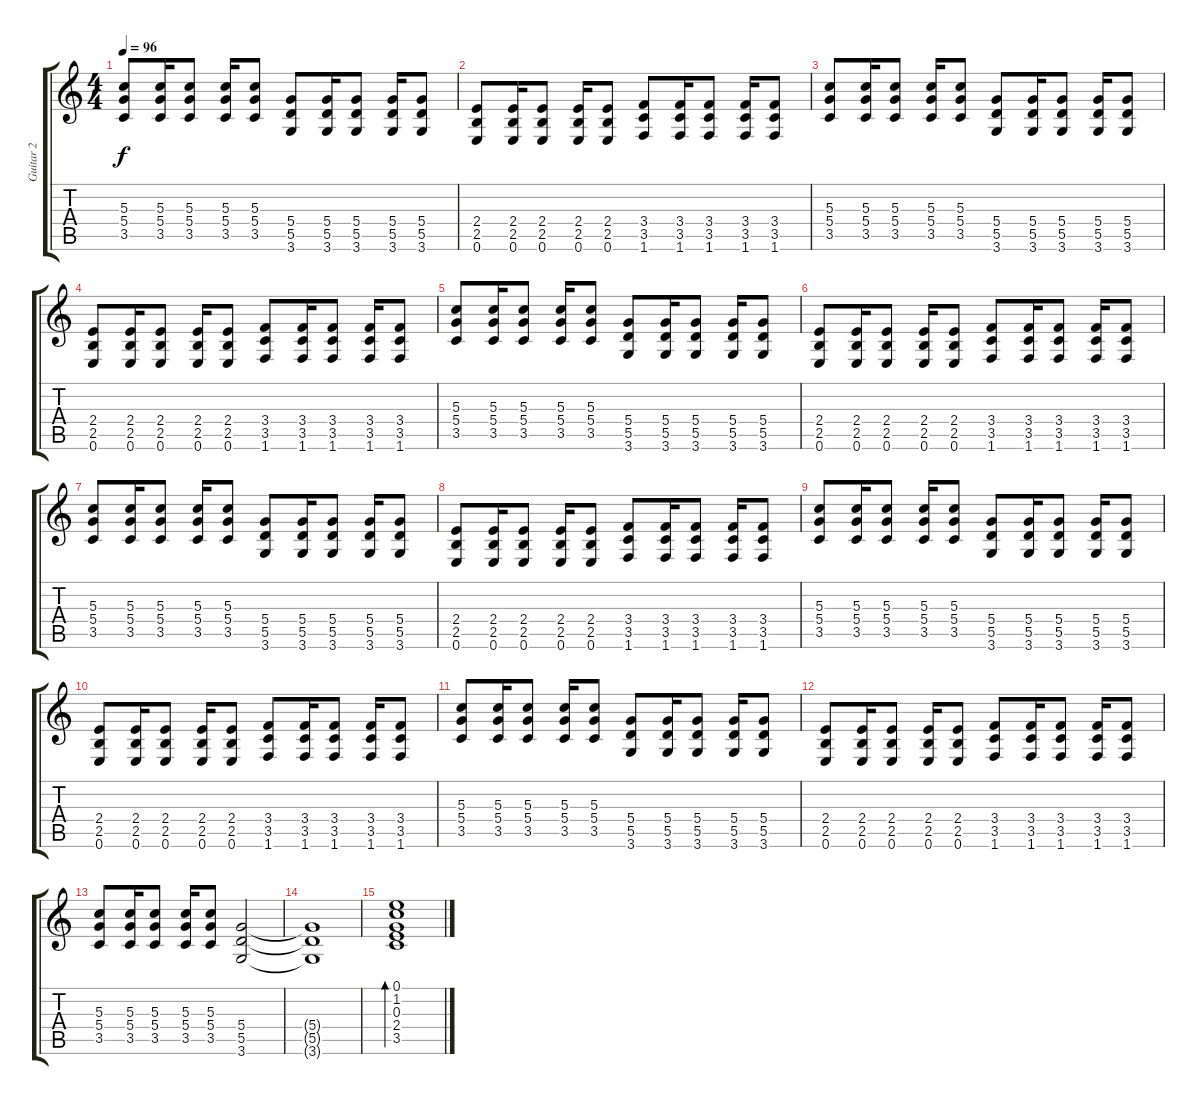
\track ("Guitar 2" "Guitar 2") {instrument distortionguitar}
\staff {score tabs}
\tuning (E4 B3 G3 D3 A2 E2) {hide}
\ts (4 4)
\tempo 96
\clef g2
\ks c
(5.3 5.4 3.5).8{dy f} (5.3 5.4 3.5).16 (5.3 5.4 3.5).8 (5.3 5.4 3.5).16 (5.3 5.4 3.5).8 (5.4 5.5 3.6).8 (5.4 5.5 3.6).16 (5.4 5.5 3.6).8 (5.4 5.5 3.6).16 (5.4 5.5 3.6).8 |
(2.4 2.5 0.6).8 (2.4 2.5 0.6).16 (2.4 2.5 0.6).8 (2.4 2.5 0.6).16 (2.4 2.5 0.6).8 (3.4 3.5 1.6).8 (3.4 3.5 1.6).16 (3.4 3.5 1.6).8 (3.4 3.5 1.6).16 (3.4 3.5 1.6).8 |
(5.3 5.4 3.5).8 (5.3 5.4 3.5).16 (5.3 5.4 3.5).8 (5.3 5.4 3.5).16 (5.3 5.4 3.5).8 (5.4 5.5 3.6).8 (5.4 5.5 3.6).16 (5.4 5.5 3.6).8 (5.4 5.5 3.6).16 (5.4 5.5 3.6).8 |
(2.4 2.5 0.6).8 (2.4 2.5 0.6).16 (2.4 2.5 0.6).8 (2.4 2.5 0.6).16 (2.4 2.5 0.6).8 (3.4 3.5 1.6).8 (3.4 3.5 1.6).16 (3.4 3.5 1.6).8 (3.4 3.5 1.6).16 (3.4 3.5 1.6).8 |
(5.3 5.4 3.5).8 (5.3 5.4 3.5).16 (5.3 5.4 3.5).8 (5.3 5.4 3.5).16 (5.3 5.4 3.5).8 (5.4 5.5 3.6).8 (5.4 5.5 3.6).16 (5.4 5.5 3.6).8 (5.4 5.5 3.6).16 (5.4 5.5 3.6).8 |
(2.4 2.5 0.6).8 (2.4 2.5 0.6).16 (2.4 2.5 0.6).8 (2.4 2.5 0.6).16 (2.4 2.5 0.6).8 (3.4 3.5 1.6).8 (3.4 3.5 1.6).16 (3.4 3.5 1.6).8 (3.4 3.5 1.6).16 (3.4 3.5 1.6).8 |
(5.3 5.4 3.5).8 (5.3 5.4 3.5).16 (5.3 5.4 3.5).8 (5.3 5.4 3.5).16 (5.3 5.4 3.5).8 (5.4 5.5 3.6).8 (5.4 5.5 3.6).16 (5.4 5.5 3.6).8 (5.4 5.5 3.6).16 (5.4 5.5 3.6).8 |
(2.4 2.5 0.6).8 (2.4 2.5 0.6).16 (2.4 2.5 0.6).8 (2.4 2.5 0.6).16 (2.4 2.5 0.6).8 (3.4 3.5 1.6).8 (3.4 3.5 1.6).16 (3.4 3.5 1.6).8 (3.4 3.5 1.6).16 (3.4 3.5 1.6).8 |
(5.3 5.4 3.5).8 (5.3 5.4 3.5).16 (5.3 5.4 3.5).8 (5.3 5.4 3.5).16 (5.3 5.4 3.5).8 (5.4 5.5 3.6).8 (5.4 5.5 3.6).16 (5.4 5.5 3.6).8 (5.4 5.5 3.6).16 (5.4 5.5 3.6).8 |
(2.4 2.5 0.6).8 (2.4 2.5 0.6).16 (2.4 2.5 0.6).8 (2.4 2.5 0.6).16 (2.4 2.5 0.6).8 (3.4 3.5 1.6).8 (3.4 3.5 1.6).16 (3.4 3.5 1.6).8 (3.4 3.5 1.6).16 (3.4 3.5 1.6).8 |
(5.3 5.4 3.5).8 (5.3 5.4 3.5).16 (5.3 5.4 3.5).8 (5.3 5.4 3.5).16 (5.3 5.4 3.5).8 (5.4 5.5 3.6).8 (5.4 5.5 3.6).16 (5.4 5.5 3.6).8 (5.4 5.5 3.6).16 (5.4 5.5 3.6).8 |
(2.4 2.5 0.6).8 (2.4 2.5 0.6).16 (2.4 2.5 0.6).8 (2.4 2.5 0.6).16 (2.4 2.5 0.6).8 (3.4 3.5 1.6).8 (3.4 3.5 1.6).16 (3.4 3.5 1.6).8 (3.4 3.5 1.6).16 (3.4 3.5 1.6).8 |
(5.3 5.4 3.5).8 (5.3 5.4 3.5).16 (5.3 5.4 3.5).8 (5.3 5.4 3.5).16 (5.3 5.4 3.5).8 (5.4 5.5 3.6).2 |
(5.4{t} 5.5{t} 3.6{t}).1 |
(0.1 1.2 0.3 2.4 3.5).1{bd 120 volume 6 instrument electricguitarjazz}
